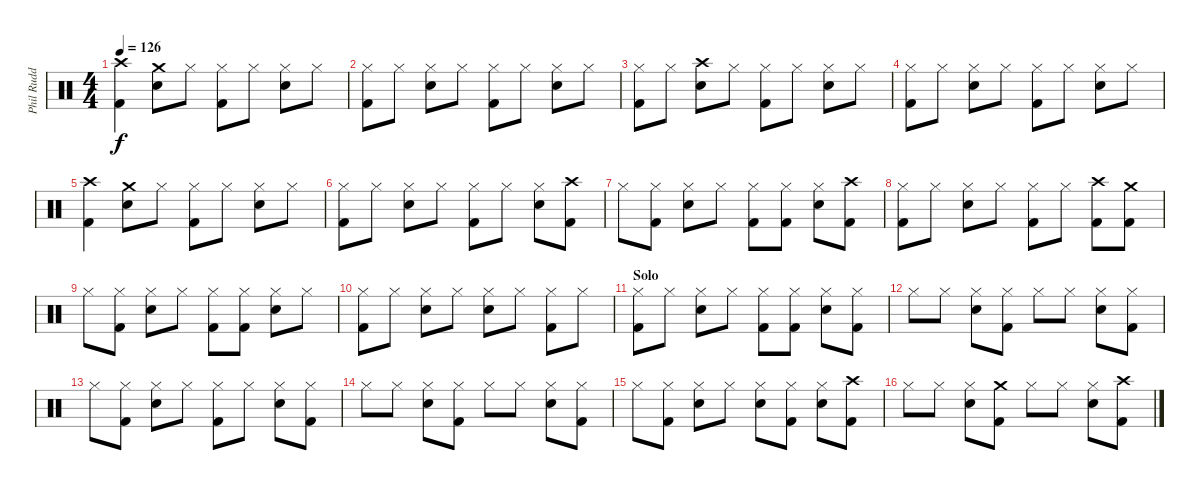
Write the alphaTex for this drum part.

\track ("Phil Rudd (Drums)" "Phil Rudd ") {instrument percussion}
\staff {score}
\articulation defaults
\ts (4 4)
\tempo 126
\clef neutral
\ks c
("Crash high (hit)" "Kick (hit) 2").4{dy f} ("Crash medium (hit)" "Snare (hit) 2").8 "Hi-Hat (closed)".8 ("Hi-Hat (closed)" "Kick (hit) 2").8 "Hi-Hat (closed)".8 ("Hi-Hat (closed)" "Snare (hit) 2").8 "Hi-Hat (closed)".8 |
("Hi-Hat (closed)" "Kick (hit) 2").8 "Hi-Hat (closed)".8 ("Hi-Hat (closed)" "Snare (hit) 2").8 "Hi-Hat (closed)".8 ("Hi-Hat (closed)" "Kick (hit) 2").8 "Hi-Hat (closed)".8 ("Hi-Hat (closed)" "Snare (hit) 2").8 "Hi-Hat (closed)".8 |
("Hi-Hat (closed)" "Kick (hit) 2").8 "Hi-Hat (closed)".8 ("Crash high (hit)" "Snare (hit) 2").8 "Hi-Hat (closed)".8 ("Hi-Hat (closed)" "Kick (hit) 2").8 "Hi-Hat (closed)".8 ("Hi-Hat (closed)" "Snare (hit) 2").8 "Hi-Hat (closed)".8 |
("Hi-Hat (closed)" "Kick (hit) 2").8 "Hi-Hat (closed)".8 ("Hi-Hat (closed)" "Snare (hit) 2").8 "Hi-Hat (closed)".8 ("Hi-Hat (closed)" "Kick (hit) 2").8 "Hi-Hat (closed)".8 ("Hi-Hat (closed)" "Snare (hit) 2").8 "Hi-Hat (closed)".8 |
("Crash high (hit)" "Kick (hit) 2").4 ("Crash medium (hit)" "Snare (hit) 2").8 "Hi-Hat (closed)".8 ("Hi-Hat (closed)" "Kick (hit) 2").8 "Hi-Hat (closed)".8 ("Hi-Hat (closed)" "Snare (hit) 2").8 "Hi-Hat (closed)".8 |
("Hi-Hat (closed)" "Kick (hit) 2").8 "Hi-Hat (closed)".8 ("Hi-Hat (closed)" "Snare (hit) 2").8 "Hi-Hat (closed)".8 ("Hi-Hat (closed)" "Kick (hit) 2").8 "Hi-Hat (closed)".8 ("Hi-Hat (closed)" "Snare (hit) 2").8 ("Crash high (hit)" "Kick (hit) 2").8 |
"Hi-Hat (closed)".8 ("Hi-Hat (closed)" "Kick (hit) 2").8 ("Hi-Hat (closed)" "Snare (hit) 2").8 "Hi-Hat (closed)".8 ("Hi-Hat (closed)" "Kick (hit) 2").8 ("Hi-Hat (closed)" "Kick (hit) 2").8 ("Hi-Hat (closed)" "Snare (hit) 2").8 ("Crash high (hit)" "Kick (hit) 2").8 |
("Hi-Hat (closed)" "Kick (hit) 2").8 "Hi-Hat (closed)".8 ("Hi-Hat (closed)" "Snare (hit) 2").8 "Hi-Hat (closed)".8 ("Hi-Hat (closed)" "Kick (hit) 2").8 "Hi-Hat (closed)".8 ("Crash high (hit)" "Kick (hit) 2").8 ("Crash medium (hit)" "Kick (hit) 2").8 |
"Hi-Hat (closed)".8 ("Hi-Hat (closed)" "Kick (hit) 2").8 ("Hi-Hat (closed)" "Snare (hit) 2").8 "Hi-Hat (closed)".8 ("Hi-Hat (closed)" "Kick (hit) 2").8 ("Hi-Hat (closed)" "Kick (hit) 2").8 ("Hi-Hat (closed)" "Snare (hit) 2").8 "Hi-Hat (closed)".8 |
("Hi-Hat (closed)" "Kick (hit) 2").8 "Hi-Hat (closed)".8 ("Hi-Hat (closed)" "Snare (hit) 2").8 "Hi-Hat (closed)".8 ("Hi-Hat (closed)" "Snare (hit) 2").8 "Hi-Hat (closed)".8 ("Hi-Hat (closed)" "Kick (hit) 2").8 "Hi-Hat (closed)".8 |
\section ("" "Solo")
("Hi-Hat (closed)" "Kick (hit) 2").8 "Hi-Hat (closed)".8 ("Hi-Hat (closed)" "Snare (hit) 2").8 "Hi-Hat (closed)".8 ("Hi-Hat (closed)" "Kick (hit) 2").8 ("Hi-Hat (closed)" "Kick (hit) 2").8 ("Hi-Hat (closed)" "Snare (hit) 2").8 ("Hi-Hat (closed)" "Kick (hit) 2").8 |
"Hi-Hat (closed)".8 "Hi-Hat (closed)".8 ("Hi-Hat (closed)" "Snare (hit) 2").8 ("Hi-Hat (closed)" "Kick (hit) 2").8 "Hi-Hat (closed)".8 "Hi-Hat (closed)".8 ("Hi-Hat (closed)" "Snare (hit) 2").8 ("Hi-Hat (closed)" "Kick (hit) 2").8 |
"Hi-Hat (closed)".8 ("Hi-Hat (closed)" "Kick (hit) 2").8 ("Hi-Hat (closed)" "Snare (hit) 2").8 "Hi-Hat (closed)".8 ("Hi-Hat (closed)" "Kick (hit) 2").8 "Hi-Hat (closed)".8 ("Hi-Hat (closed)" "Snare (hit) 2").8 ("Hi-Hat (closed)" "Kick (hit) 2").8 |
"Hi-Hat (closed)".8 "Hi-Hat (closed)".8 ("Hi-Hat (closed)" "Snare (hit) 2").8 ("Hi-Hat (closed)" "Kick (hit) 2").8 "Hi-Hat (closed)".8 "Hi-Hat (closed)".8 ("Hi-Hat (closed)" "Snare (hit) 2").8 ("Hi-Hat (closed)" "Kick (hit) 2").8 |
"Hi-Hat (closed)".8 ("Hi-Hat (closed)" "Kick (hit) 2").8 ("Hi-Hat (closed)" "Snare (hit) 2").8 "Hi-Hat (closed)".8 ("Hi-Hat (closed)" "Snare (hit) 2").8 ("Hi-Hat (closed)" "Kick (hit) 2").8 ("Hi-Hat (closed)" "Snare (hit) 2").8 ("Crash high (hit)" "Kick (hit) 2").8 |
"Hi-Hat (closed)".8 "Hi-Hat (closed)".8 ("Hi-Hat (closed)" "Snare (hit) 2").8 ("Crash medium (hit)" "Kick (hit) 2").8 "Hi-Hat (closed)".8 "Hi-Hat (closed)".8 ("Hi-Hat (closed)" "Snare (hit) 2").8 ("Crash high (hit)" "Kick (hit) 2").8
